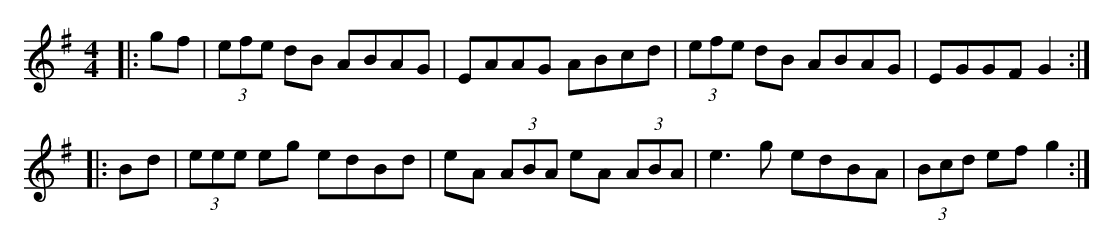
X:1
M:4/4
K:Emin
|:gf|(3efe dB ABAG|EAAG ABcd|(3efe dB ABAG|EGGF G2:|
|:Bd|(3eee eg edBd|eA (3ABA eA (3ABA|e3g edBA|(3Bcd ef g2:|
